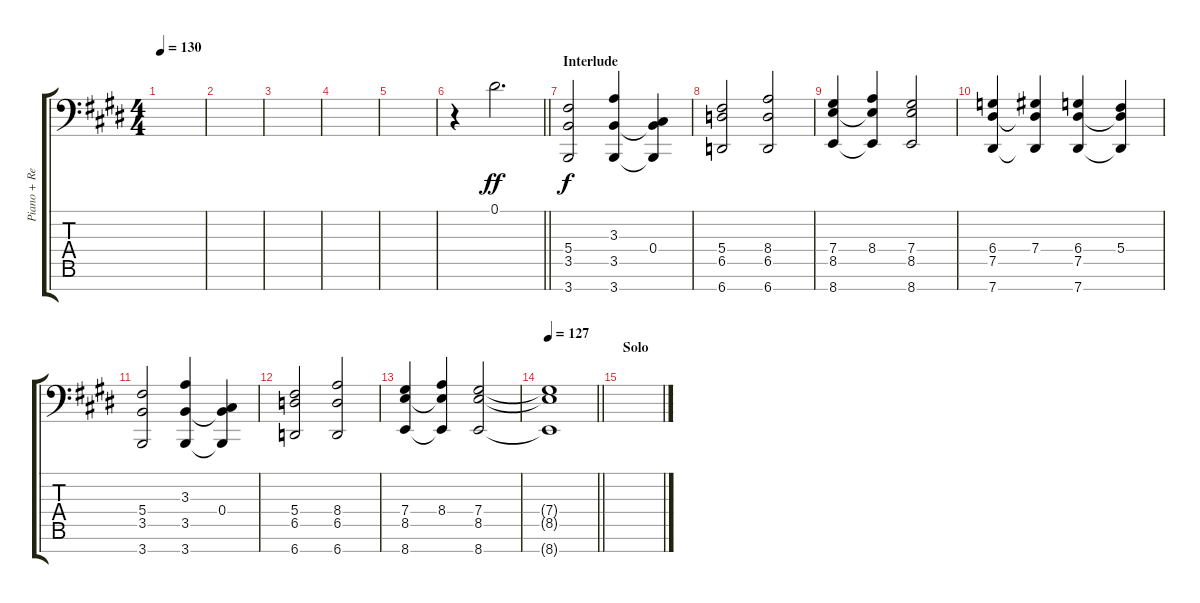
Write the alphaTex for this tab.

\track ("Piano + Rev. Cymb." "Piano + Re") {instrument electricgrandpiano}
\staff {score tabs}
\tuning (Eb4 Bb3 Gb3 Db3 Ab2 Db2 Ab1) {hide}
\ts (4 4)
\tempo 130
\clef f4
\ks c#minor
|
|
|
|
|
\barLineRight lightlight
r.4{instrument reversecymbal} 0.1.2{d dy ff} |
\section ("" "Interlude")
(5.4 3.5 3.7).2{dy f instrument electricgrandpiano} (3.3 3.5 3.7).4 (0.4 3.5{t} 3.7{t}).4 |
(5.4 6.5 6.7).2 (8.4 6.5 6.7).2 |
(7.4 8.5 8.7).4 (8.4 8.5{t} 8.7{t}).4 (7.4 8.5 8.7).2 |
(6.4 7.5 7.7).4 (7.4 7.5{t} 7.7{t}).4 (6.4 7.5 7.7).4 (5.4 7.5{t} 7.7{t}).4 |
(5.4 3.5 3.7).2 (3.3 3.5 3.7).4 (0.4 3.5{t} 3.7{t}).4 |
(5.4 6.5 6.7).2 (8.4 6.5 6.7).2 |
(7.4 8.5 8.7).4 (8.4 8.5{t} 8.7{t}).4 (7.4 8.5 8.7).2 |
\tempo 127
\barLineRight lightlight
(7.4{t} 8.5{t} 8.7{t}).1 |
\section ("" "Solo")
